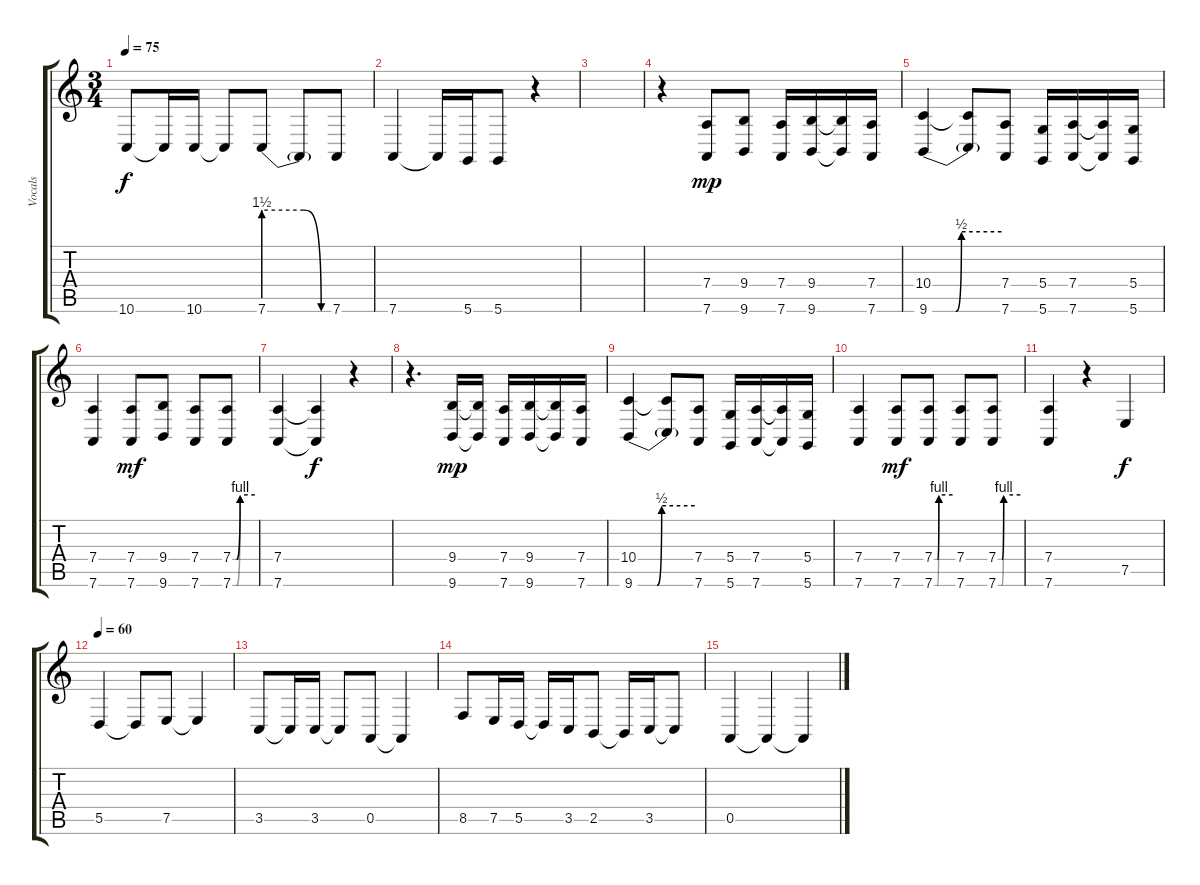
\track ("Vocals" "Vocals") {instrument synthvoice}
\staff {score tabs}
\tuning (E4 B3 G3 D3 A2 D2) {hide}
\ts (3 4)
\tempo 75
\clef g2
\ks c
10.6.8{dy f} 10.6{t}.16 10.6.16 10.6{t}.8 7.6{be (custom 0 6 35 6 50 0 60 0)}.8 7.6{t}.8 7.6.8 |
7.6.4 7.6{t}.16 5.6.16 5.6.8 r.4 |
|
r.4 (7.4 7.6).8{dy mp} (9.4 9.6).8 (7.4 7.6).16 (9.4 9.6).16 (9.4{t} 9.6{t}).16 (7.4 7.6).16 |
(10.4 9.6{be (custom 0 0 20 0 25 2 60 2)}).4 (10.4{t} 9.6{t}).8 (7.4 7.6).8 (5.4 5.6).16 (7.4 7.6).16 (7.4{t} 7.6{t}).16 (5.4 5.6).16 |
(7.4 7.6).4 (7.4 7.6).8{dy mf} (9.4 9.6).8 (7.4 7.6).8 (7.4{be (custom 0 0 10 0 20 4 60 4)} 7.6{be (custom 0 0 10 0 20 4 60 4)}).8 |
(7.4 7.6).4 (7.4{t} 7.6{t}).4{dy f} r.4 |
r.4{d} (9.4 9.6).16{dy mp} (9.4{t} 9.6{t}).16 (7.4 7.6).16 (9.4 9.6).16 (9.4{t} 9.6{t}).16 (7.4 7.6).16 |
(10.4 9.6{be (custom 0 0 20 0 25 2 60 2)}).4 (10.4{t} 9.6{t}).8 (7.4 7.6).8 (5.4 5.6).16 (7.4 7.6).16 (7.4{t} 7.6{t}).16 (5.4 5.6).16 |
(7.4 7.6).4 (7.4 7.6).8{dy mf} (7.4{be (custom 0 0 10 0 15 4 60 4)} 7.6{be (custom 0 0 9 0 15 4 60 4)}).8 (7.4 7.6).8 (7.4{be (custom 0 0 10 0 15 4 60 4)} 7.6{be (custom 0 0 9 0 15 4 60 4)}).8 |
(7.4 7.6).4 r.4 7.5.4{dy f} |
\tempo 60
5.5.4 5.5{t}.8 7.5.8 7.5{t}.4 |
3.5.8 3.5{t}.16 3.5.16 3.5{t}.8 0.5.8 0.5{t}.4 |
8.5.8 7.5.16 5.5.16 5.5{t}.16 3.5.16 2.5.8 2.5{t}.16 3.5.16 3.5{t}.8 |
0.5.4 0.5{t}.4 0.5{t}.4
